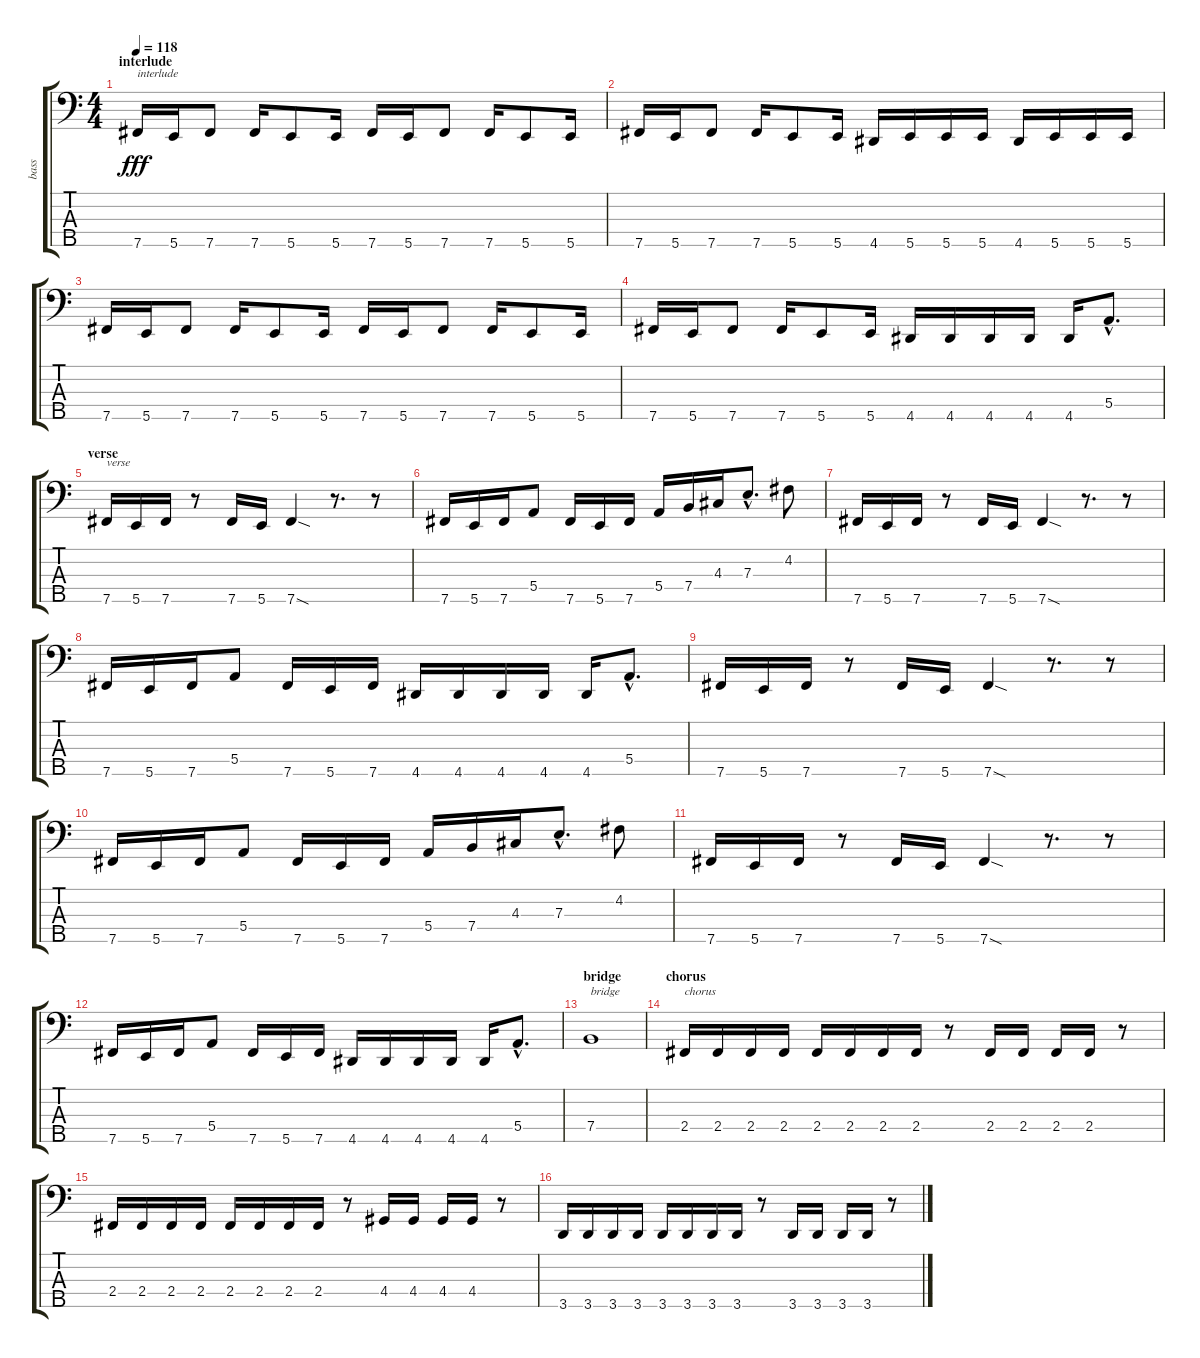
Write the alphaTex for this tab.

\track ("bass" "bass") {instrument electricbassfinger}
\staff {score tabs}
\tuning (G2 D2 A1 E1 B0) {hide}
\ts (4 4)
\section ("" "interlude")
\tempo 118
\clef f4
\ks c
7.5.16{txt "interlude" dy fff} 5.5.16 7.5.8 7.5.16 5.5.8 5.5.16 7.5.16 5.5.16 7.5.8 7.5.16 5.5.8 5.5.16 |
7.5.16 5.5.16 7.5.8 7.5.16 5.5.8 5.5.16 4.5.16 5.5.16 5.5.16 5.5.16 4.5.16 5.5.16 5.5.16 5.5.16 |
7.5.16 5.5.16 7.5.8 7.5.16 5.5.8 5.5.16 7.5.16 5.5.16 7.5.8 7.5.16 5.5.8 5.5.16 |
7.5.16 5.5.16 7.5.8 7.5.16 5.5.8 5.5.16 4.5.16 4.5.16 4.5.16 4.5.16 4.5.16 5.4{hac}.8{d} |
\section ("" "verse")
7.5.16{txt "verse"} 5.5.16 7.5.16 r.8 7.5.16 5.5.16 7.5{sod}.4 r.8{d} r.8 |
7.5.16 5.5.16 7.5.16 5.4.8 7.5.16 5.5.16 7.5.16 5.4.16 7.4.16 4.3.16 7.3{hac}.8{d} 4.2.8 |
7.5.16 5.5.16 7.5.16 r.8 7.5.16 5.5.16 7.5{sod}.4 r.8{d} r.8 |
7.5.16 5.5.16 7.5.16 5.4.8 7.5.16 5.5.16 7.5.16 4.5.16 4.5.16 4.5.16 4.5.16 4.5.16 5.4{hac}.8{d} |
7.5.16 5.5.16 7.5.16 r.8 7.5.16 5.5.16 7.5{sod}.4 r.8{d} r.8 |
7.5.16 5.5.16 7.5.16 5.4.8 7.5.16 5.5.16 7.5.16 5.4.16 7.4.16 4.3.16 7.3{hac}.8{d} 4.2.8 |
7.5.16 5.5.16 7.5.16 r.8 7.5.16 5.5.16 7.5{sod}.4 r.8{d} r.8 |
7.5.16 5.5.16 7.5.16 5.4.8 7.5.16 5.5.16 7.5.16 4.5.16 4.5.16 4.5.16 4.5.16 4.5.16 5.4{hac}.8{d} |
\section ("" "bridge")
7.4.1{txt "bridge"} |
\section ("" "chorus")
2.4.16{txt "chorus"} 2.4.16 2.4.16 2.4.16 2.4.16 2.4.16 2.4.16 2.4.16 r.8 2.4.16 2.4.16 2.4.16 2.4.16 r.8 |
2.4.16 2.4.16 2.4.16 2.4.16 2.4.16 2.4.16 2.4.16 2.4.16 r.8 4.4.16 4.4.16 4.4.16 4.4.16 r.8 |
3.5.16 3.5.16 3.5.16 3.5.16 3.5.16 3.5.16 3.5.16 3.5.16 r.8 3.5.16 3.5.16 3.5.16 3.5.16 r.8
